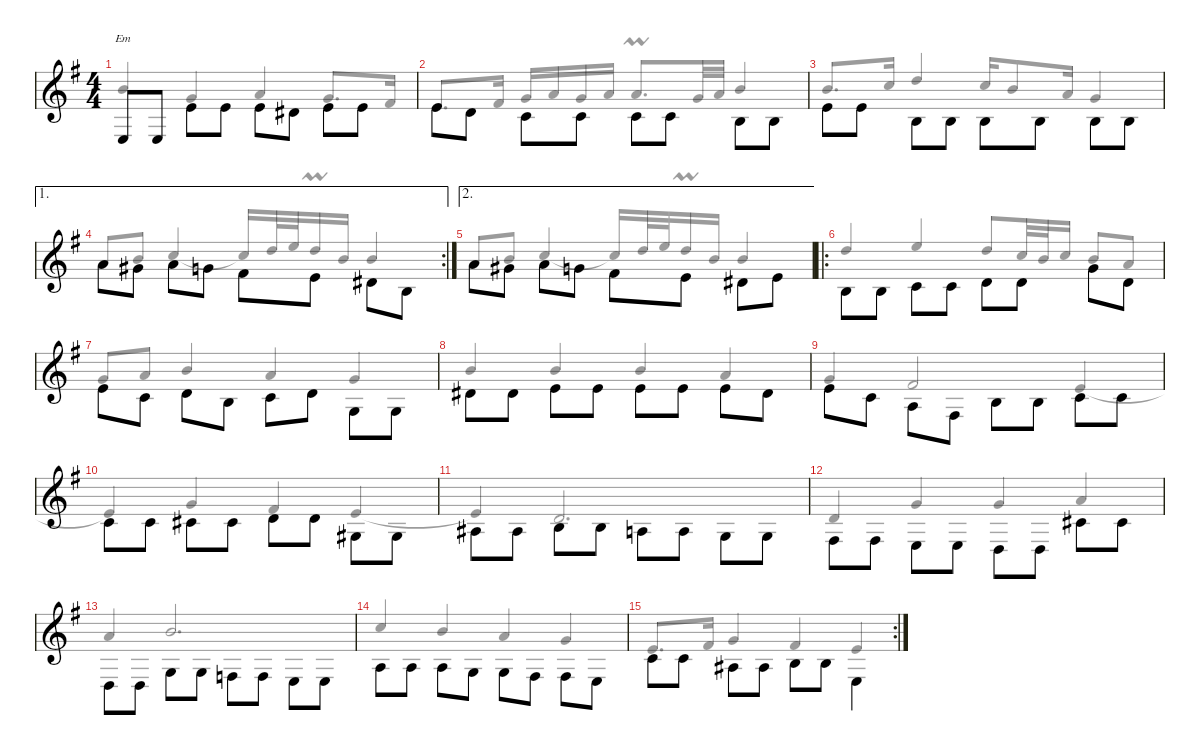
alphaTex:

\hideDynamics
\bracketExtendMode nobrackets
\singleTrackTrackNamePolicy hidden
\multiTrackTrackNamePolicy hidden
\firstSystemTrackNameOrientation horizontal
\otherSystemsTrackNameOrientation horizontal
\track ("Nylon Guitar" "Guitar") {instrument acousticguitarnylon}
\staff {score}
\tuning (E4 B3 G3 D3 A2 E2)
\chord ("Em" 0 0 0 2 2 0) {showdiagram false showfingering false}
\voice
\ts (4 4)
\scale
0.999304
\tempo (34 hide)
\accidentals auto
\clef g2
\ottava regular
\simile none
\ks eminor
0.6{acc forcenatural}.8{ch "Em" dy fff instrument acousticguitarnylon beam Up} 0.6{acc forcenatural}.8{beam Up} 2.4{acc forcenatural}.8{beam Down} 2.4{acc forcenatural}.8{beam Down} 2.4{acc forcenatural}.8{beam Down} 1.4{acc #}.8{beam Down} 2.4{acc forcenatural}.8{beam Down} 2.4{acc forcenatural}.8{beam Down} |
\scale
1.0007 2.4{acc forcenatural}.8{beam Down} 0.4{acc forcenatural}.8{beam Down} 3.5{acc forcenatural}.8{beam Down} 3.5{acc forcenatural}.8{beam Down} 3.5{acc forcenatural}.8{beam Down} 3.5{acc forcenatural}.8{beam Down} 2.5{acc forcenatural}.8{beam Down} 2.5{acc forcenatural}.8{beam Down} |
\scale
0.988832 2.4{acc forcenatural}.8{beam Down} 2.4{acc forcenatural}.8{beam Down} 2.5{acc forcenatural}.8{beam Down} 2.5{acc forcenatural}.8{beam Down} 2.5{acc forcenatural}.8{beam Down} 2.5{acc forcenatural}.8{beam Down} 2.5{acc forcenatural}.8{beam Down} 2.5{acc forcenatural}.8{beam Down} |
\ae 1
\rc 2
\scale
1.01117 2.3{acc forcenatural}.8{beam Down} 1.3{acc #}.8{beam Down} 2.3{acc forcenatural}.8{beam Down} 0.3{acc forcenatural}.8{beam Down} 4.4{acc #}.8{beam Down} 2.4{acc forcenatural}.8{beam Down} 1.4{acc #}.8{beam Down} 2.5{acc forcenatural}.8{beam Down} |
\ae 2
\scale
0.99593 2.3{acc forcenatural}.8{beam Down} 1.3{acc #}.8{beam Down} 2.3{acc forcenatural}.8{beam Down} 0.3{acc forcenatural}.8{beam Down} 4.4{acc #}.8{beam Down} 2.4{acc forcenatural}.8{beam Down} 1.4{acc #}.8{beam Down} 2.4{acc forcenatural}.8{beam Down} |
\ro
\scale
1.00407 2.5{acc forcenatural}.8{beam Down} 2.5{acc forcenatural}.8{beam Down} 3.5{acc forcenatural}.8{beam Down} 3.5{acc forcenatural}.8{beam Down} 0.4{acc forcenatural}.8{beam Down} 0.4{acc forcenatural}.8{beam Down} 0.3{acc forcenatural}.8{beam Down} 0.4{acc forcenatural}.8{beam Down} |
2.4{acc forcenatural}.8{beam Down} 3.5{acc forcenatural}.8{beam Down} 0.4{acc forcenatural}.8{beam Down} 2.5{acc forcenatural}.8{beam Down} 3.5{acc forcenatural}.8{beam Down} 5.5{acc forcenatural}.8{beam Down} 3.6{acc forcenatural}.8{beam Down} 3.6{acc forcenatural}.8{beam Down} |
11.6{acc #}.8{beam Down} 11.6{acc #}.8{beam Down} 12.6{acc forcenatural}.8{beam Down} 12.6{acc forcenatural}.8{beam Down} 2.4{acc forcenatural}.8{beam Down} 2.4{acc forcenatural}.8{beam Down} 2.4{acc forcenatural}.8{beam Down} 1.4{acc #}.8{beam Down} |
\scale
1.03225 2.4{acc forcenatural}.8{beam Down} 3.5{acc forcenatural}.8{beam Down} 0.5{acc forcenatural}.8{beam Down} 2.6{acc #}.8{beam Down} 2.5{acc forcenatural}.8{beam Down} 2.5{acc forcenatural}.8{beam Down} 3.5{acc forcenatural}.8{beam Down} 3.5{acc forcenatural}.8{beam Down} |
\scale
0.967754 3.5{acc forcenatural}.8{beam Down} 3.5{acc forcenatural}.8{beam Down} 4.5{acc #}.8{beam Down} 4.5{acc #}.8{beam Down} 0.4{acc forcenatural}.8{beam Down} 0.4{acc forcenatural}.8{beam Down} 4.6{acc #}.8{beam Down} 4.6{acc #}.8{beam Down} |
\scale
0.994054 1.5{acc #}.8{beam Down} 1.5{acc #}.8{beam Down} 2.5{acc forcenatural}.8{beam Down} 2.5{acc forcenatural}.8{beam Down} 0.5{acc forcenatural}.8{beam Down} 0.5{acc forcenatural}.8{beam Down} 3.6{acc forcenatural}.8{beam Down} 3.6{acc forcenatural}.8{beam Down} |
\scale
1.00595 2.6{acc #}.8{beam Down} 2.6{acc #}.8{beam Down} 0.6{acc forcenatural}.8{beam Down} 0.6{acc forcenatural}.8{beam Down} -2.6{acc forcenatural}.8{beam Down} -2.6{acc forcenatural}.8{beam Down} 9.6{acc #}.8{beam Down} 9.6{acc #}.8{beam Down} |
\scale
0.998811 -2.6{acc forcenatural}.8{beam Down} -2.6{acc forcenatural}.8{beam Down} 3.6{acc forcenatural}.8{beam Down} 3.6{acc forcenatural}.8{beam Down} 1.6{acc forcenatural}.8{beam Down} 1.6{acc forcenatural}.8{beam Down} 0.6{acc forcenatural}.8{beam Down} 0.6{acc forcenatural}.8{beam Down} |
\scale
1.00119 0.5{acc forcenatural}.8{beam Down} 0.5{acc forcenatural}.8{beam Down} 0.5{acc forcenatural}.8{beam Down} 3.6{acc forcenatural}.8{beam Down} 3.6{acc forcenatural}.8{beam Down} 2.6{acc #}.8{beam Down} 2.6{acc #}.8{beam Down} 0.6{acc forcenatural}.8{beam Down} |
\rc 2
\scale
0.9618 3.5{acc forcenatural}.8{beam Down} 3.5{acc forcenatural}.8{beam Down} 1.5{acc #}.8{beam Down} 1.5{acc #}.8{beam Down} 2.5{acc forcenatural}.8{beam Down} 2.5{acc forcenatural}.8{beam Down} 0.6{acc forcenatural}.4{beam Down}
\voice
\clef g2
\ottava regular
\simile none
\ks eminor
0.2{acc forcenatural}.4{dy fff beam Up} 0.3{acc forcenatural}.4{beam Up} 2.3{acc forcenatural}.4{beam Up} 0.3{acc forcenatural}.8{d beam Up} 4.4{acc #}.16{beam Up} |
2.4{acc forcenatural}.8{d beam Up} 4.4{acc #}.16{beam Up} 0.3{acc forcenatural}.16{beam Up} 2.3{acc forcenatural}.16{beam Up} 0.3{acc forcenatural}.16{beam Up} 2.3{acc forcenatural}.16{beam Up} 2.3{acc forcenatural umordent}.8{d beam Up} 0.3{acc forcenatural}.32{beam Up} 2.3{acc forcenatural}.32{beam Up} 0.2{acc forcenatural}.4{beam Up} |
0.2{acc forcenatural}.8{d beam Up} 1.2{acc forcenatural}.16{beam Up} 3.2{acc forcenatural}.4{beam Up} 1.2{acc forcenatural}.16{beam Up} 0.2{acc forcenatural}.8{beam Up} 2.3{acc forcenatural}.16{beam Up} 0.3{acc forcenatural}.4{beam Up} |
2.3{acc forcenatural}.8{beam Up} 0.2{acc forcenatural}.8{beam Up} 1.2{acc forcenatural}.4{beam Up} 1.2{t acc forcenatural}.16{beam Up} 3.2{acc forcenatural}.32{beam Up} 0.1{acc forcenatural}.32{beam Up} 3.2{acc forcenatural umordent}.16{beam Up} 0.2{acc forcenatural}.16{beam Up} 0.2{acc forcenatural}.4{beam Up} |
2.3{acc forcenatural}.8{beam Up} 0.2{acc forcenatural}.8{beam Up} 1.2{acc forcenatural}.4{beam Up} 1.2{t acc forcenatural}.16{beam Up} 3.2{acc forcenatural}.32{beam Up} 0.1{acc forcenatural}.32{beam Up} 3.2{acc forcenatural umordent}.16{beam Up} 0.2{acc forcenatural}.16{beam Up} 0.2{acc forcenatural}.4{beam Up} |
3.2{acc forcenatural}.4{beam Up} 0.1{acc forcenatural}.4{beam Up} 3.2{acc forcenatural}.8{beam Up} 1.2{acc forcenatural}.32{beam Up} 0.2{acc forcenatural}.32{beam Up} 1.2{acc forcenatural}.16{beam Up} 0.2{acc forcenatural}.8{beam Up} 2.3{acc forcenatural}.8{beam Up} |
0.3{acc forcenatural}.8{beam Up} 2.3{acc forcenatural}.8{beam Up} 0.2{acc forcenatural}.4{beam Up} 2.3{acc forcenatural}.4{beam Up} 0.3{acc forcenatural}.4{beam Up} |
0.2{acc forcenatural}.4{beam Up} 0.2{acc forcenatural}.4{beam Up} 0.2{acc forcenatural}.4{beam Up} 2.3{acc forcenatural}.4{beam Up} |
0.3{acc forcenatural}.4{beam Up} 4.4{acc #}.2{beam Up} 2.4{acc forcenatural}.4{beam Up} |
2.4{t acc forcenatural}.4{beam Up} 0.3{acc forcenatural}.4{beam Up} 9.5{acc #}.4{beam Up} 2.4{acc forcenatural}.4{beam Up} |
2.4{t acc forcenatural}.4{beam Up} 0.4{acc forcenatural}.2{d beam Up} |
0.4{acc forcenatural}.4{beam Up} 0.3{acc forcenatural}.4{beam Up} 0.3{acc forcenatural}.4{beam Up} 7.4{acc forcenatural}.4{beam Up} |
2.3{acc forcenatural}.4{beam Up} 0.2{acc forcenatural}.2{d beam Up} |
1.2{acc forcenatural}.4{beam Up} 0.2{acc forcenatural}.4{beam Up} 2.3{acc forcenatural}.4{beam Up} 0.3{acc forcenatural}.4{beam Up} |
2.4{acc forcenatural}.8{d beam Up} 4.4{acc #}.16{beam Up} 0.3{acc forcenatural}.4{beam Up} 4.4{acc #}.4{beam Up} 2.4{acc forcenatural}.4{beam Up}
